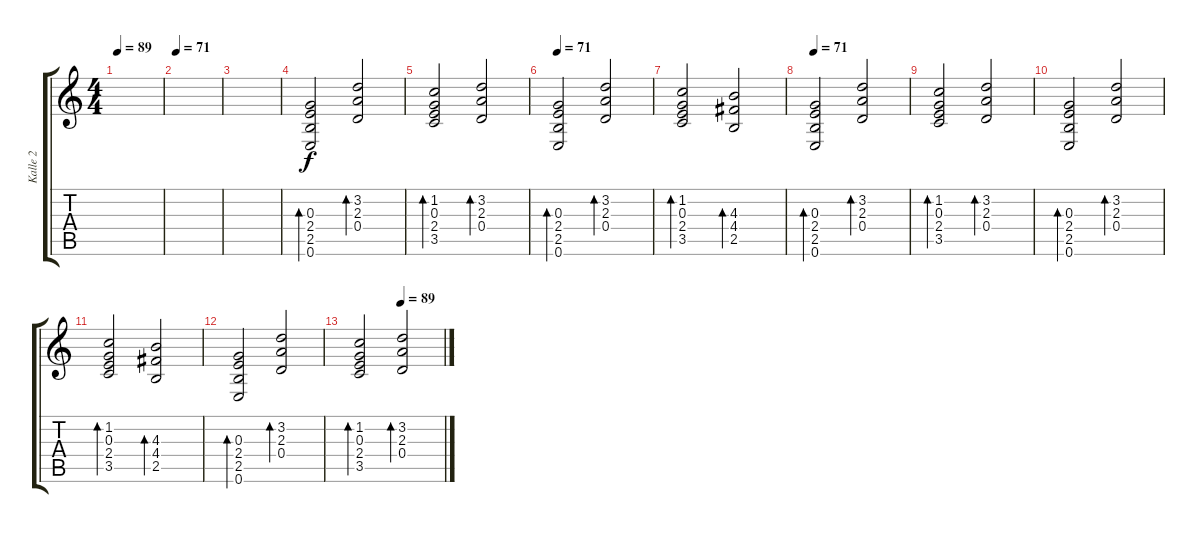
\track ("Kalle 2" "Kalle 2") {instrument acousticguitarsteel}
\staff {score tabs}
\tuning (E4 B3 G3 D3 A2 E2) {hide}
\ts (4 4)
\tempo 89
\tempo 71
\tempo 89
\clef g2
\ks c
|
\tempo 71
|
|
(0.3 2.4 2.5 0.6).2{bd 60} (3.2 2.3 0.4).2{bd 60} |
(1.2 0.3 2.4 3.5).2{bd 60} (3.2 2.3 0.4).2{bd 60} |
\tempo 71
(0.3 2.4 2.5 0.6).2{bd 60} (3.2 2.3 0.4).2{bd 60} |
(1.2 0.3 2.4 3.5).2{bd 60} (4.3 4.4 2.5).2{bd 60} |
\tempo 71
(0.3 2.4 2.5 0.6).2{bd 60} (3.2 2.3 0.4).2{bd 60} |
(1.2 0.3 2.4 3.5).2{bd 60} (3.2 2.3 0.4).2{bd 60} |
(0.3 2.4 2.5 0.6).2{bd 60} (3.2 2.3 0.4).2{bd 60} |
(1.2 0.3 2.4 3.5).2{bd 60} (4.3 4.4 2.5).2{bd 60} |
(0.3 2.4 2.5 0.6).2{bd 60} (3.2 2.3 0.4).2{bd 60} |
\tempo (89 0.5)
(1.2 0.3 2.4 3.5).2{bd 60} (3.2 2.3 0.4).2{bd 60}
